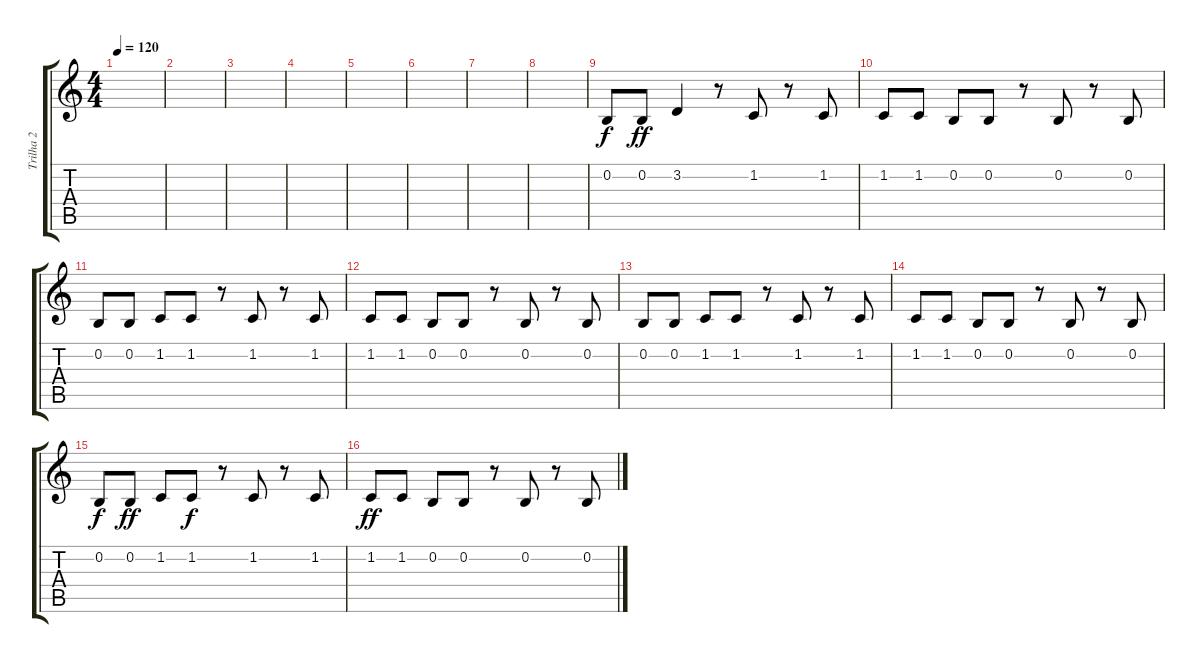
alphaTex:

\track ("Trilha 2" "Trilha 2") {instrument tremolostrings}
\staff {score tabs}
\tuning (E4 B3 G3 D3 A2 E2) {hide}
\ts (4 4)
\tempo 120
\clef g2
\ks c
|
|
|
|
|
|
|
|
0.2.8 0.2.8{dy ff} 3.2.4 r.8 1.2.8 r.8 1.2.8 |
1.2.8 1.2.8 0.2.8 0.2.8 r.8 0.2.8 r.8 0.2.8 |
0.2.8 0.2.8 1.2.8 1.2.8 r.8 1.2.8 r.8 1.2.8 |
1.2.8 1.2.8 0.2.8 0.2.8 r.8 0.2.8 r.8 0.2.8 |
0.2.8 0.2.8 1.2.8 1.2.8 r.8 1.2.8 r.8 1.2.8 |
1.2.8 1.2.8 0.2.8 0.2.8 r.8 0.2.8 r.8 0.2.8 |
0.2.8{dy f} 0.2.8{dy ff} 1.2.8 1.2.8{dy f} r.8 1.2.8 r.8 1.2.8 |
1.2.8{dy ff} 1.2.8 0.2.8 0.2.8 r.8 0.2.8 r.8 0.2.8
